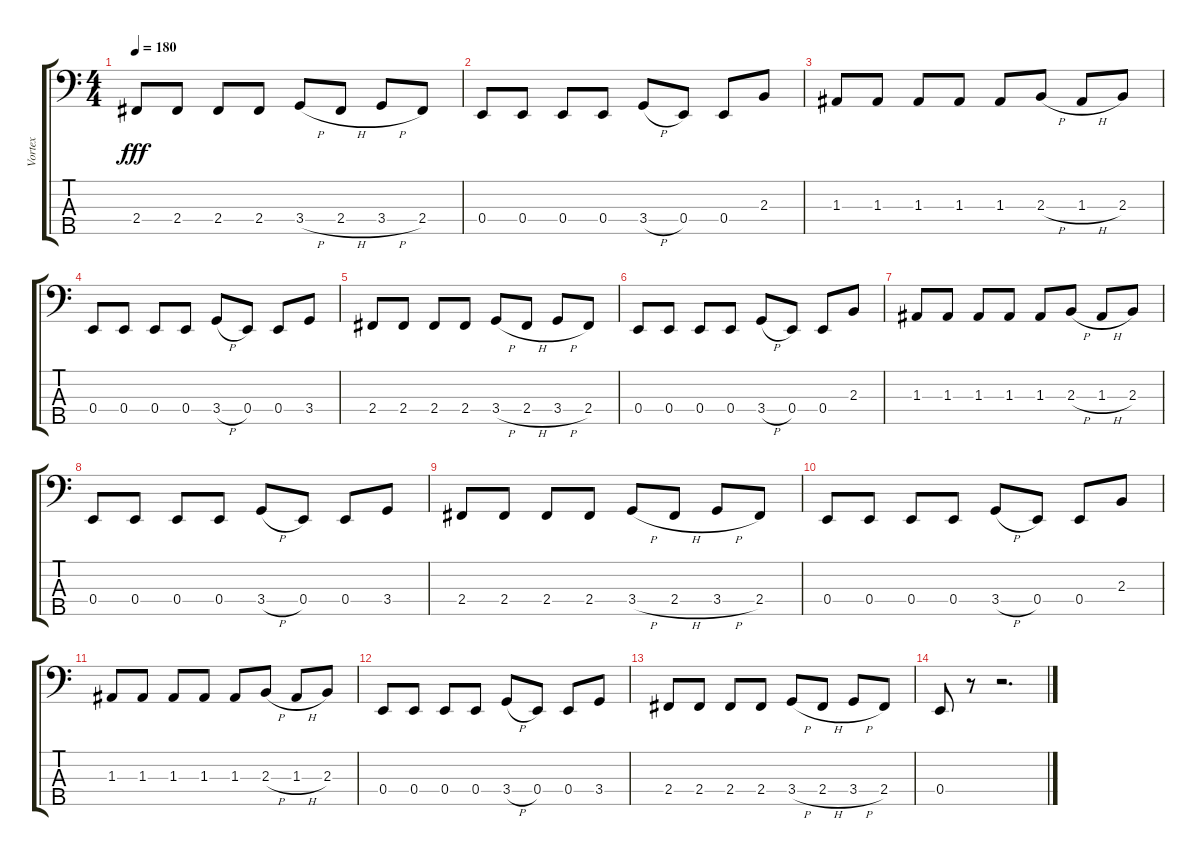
\track ("Vortex" "Vortex") {instrument electricbassfinger}
\staff {score tabs}
\tuning (G2 D2 A1 E1 B0) {hide}
\ts (4 4)
\tempo 180
\clef f4
\ks c
2.4.8{dy fff} 2.4.8 2.4.8 2.4.8 3.4{h}.8 2.4{h}.8 3.4{h}.8 2.4.8 |
0.4.8 0.4.8 0.4.8 0.4.8 3.4{h}.8 0.4.8 0.4.8 2.3.8 |
1.3.8 1.3.8 1.3.8 1.3.8 1.3.8 2.3{h}.8 1.3{h}.8 2.3.8 |
0.4.8 0.4.8 0.4.8 0.4.8 3.4{h}.8 0.4.8 0.4.8 3.4.8 |
2.4.8 2.4.8 2.4.8 2.4.8 3.4{h}.8 2.4{h}.8 3.4{h}.8 2.4.8 |
0.4.8 0.4.8 0.4.8 0.4.8 3.4{h}.8 0.4.8 0.4.8 2.3.8 |
1.3.8 1.3.8 1.3.8 1.3.8 1.3.8 2.3{h}.8 1.3{h}.8 2.3.8 |
0.4.8 0.4.8 0.4.8 0.4.8 3.4{h}.8 0.4.8 0.4.8 3.4.8 |
2.4.8 2.4.8 2.4.8 2.4.8 3.4{h}.8 2.4{h}.8 3.4{h}.8 2.4.8 |
0.4.8 0.4.8 0.4.8 0.4.8 3.4{h}.8 0.4.8 0.4.8 2.3.8 |
1.3.8 1.3.8 1.3.8 1.3.8 1.3.8 2.3{h}.8 1.3{h}.8 2.3.8 |
0.4.8 0.4.8 0.4.8 0.4.8 3.4{h}.8 0.4.8 0.4.8 3.4.8 |
2.4.8 2.4.8 2.4.8 2.4.8 3.4{h}.8 2.4{h}.8 3.4{h}.8 2.4.8 |
0.4.8 r.8 r.2{d}
